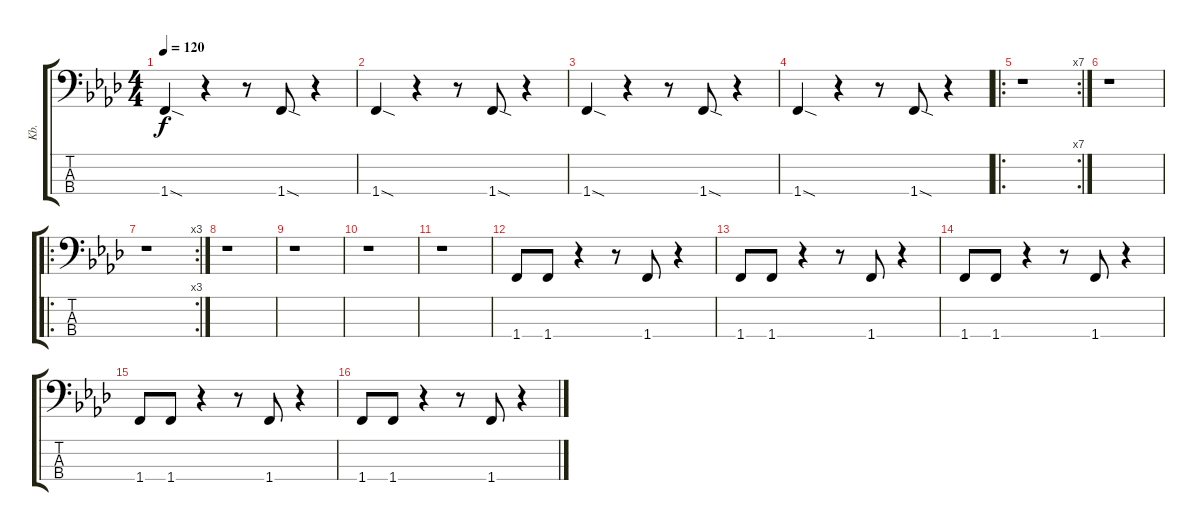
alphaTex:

\track ("Kb." "Kb.") {instrument synthbass1}
\staff {score tabs}
\tuning (G2 D2 A1 E1) {hide}
\ts (4 4)
\tempo 120
\clef f4
\ks ab
1.4{sod}.4{dy f instrument synthbass1} r.4 r.8 1.4{sod}.8 r.4 |
1.4{sod}.4 r.4 r.8 1.4{sod}.8 r.4 |
1.4{sod}.4 r.4 r.8 1.4{sod}.8 r.4 |
1.4{sod}.4 r.4 r.8 1.4{sod}.8 r.4 |
\ro
\rc 7
r.1 |
r.1 |
\ro
\rc 3
r.1 |
r.1 |
r.1 |
r.1 |
r.1 |
1.4.8 1.4.8 r.4 r.8 1.4.8 r.4 |
1.4.8 1.4.8 r.4 r.8 1.4.8 r.4 |
1.4.8 1.4.8 r.4 r.8 1.4.8 r.4 |
1.4.8 1.4.8 r.4 r.8 1.4.8 r.4 |
1.4.8 1.4.8 r.4 r.8 1.4.8 r.4
